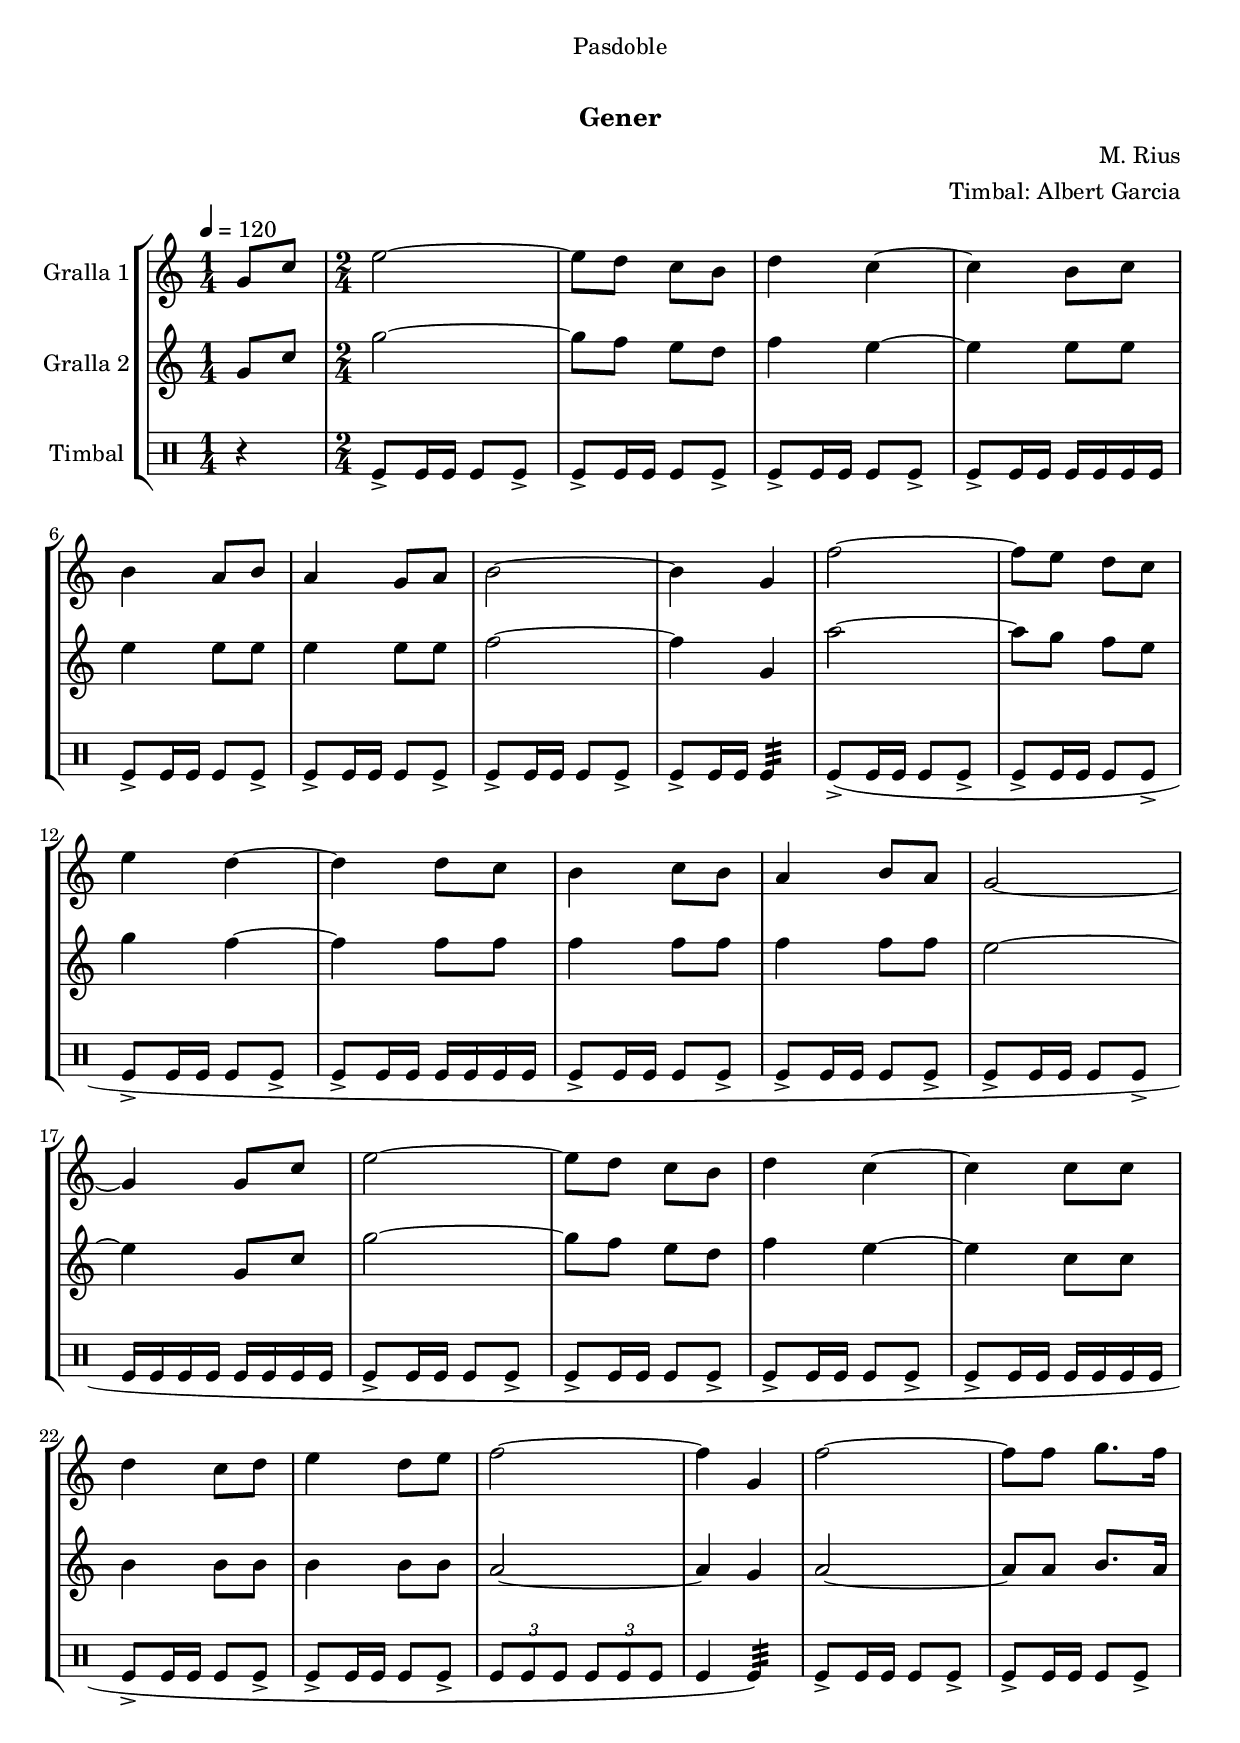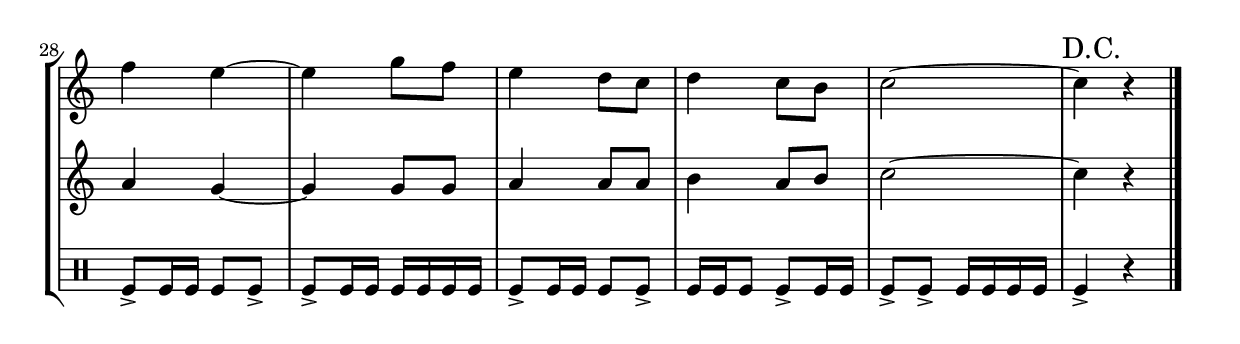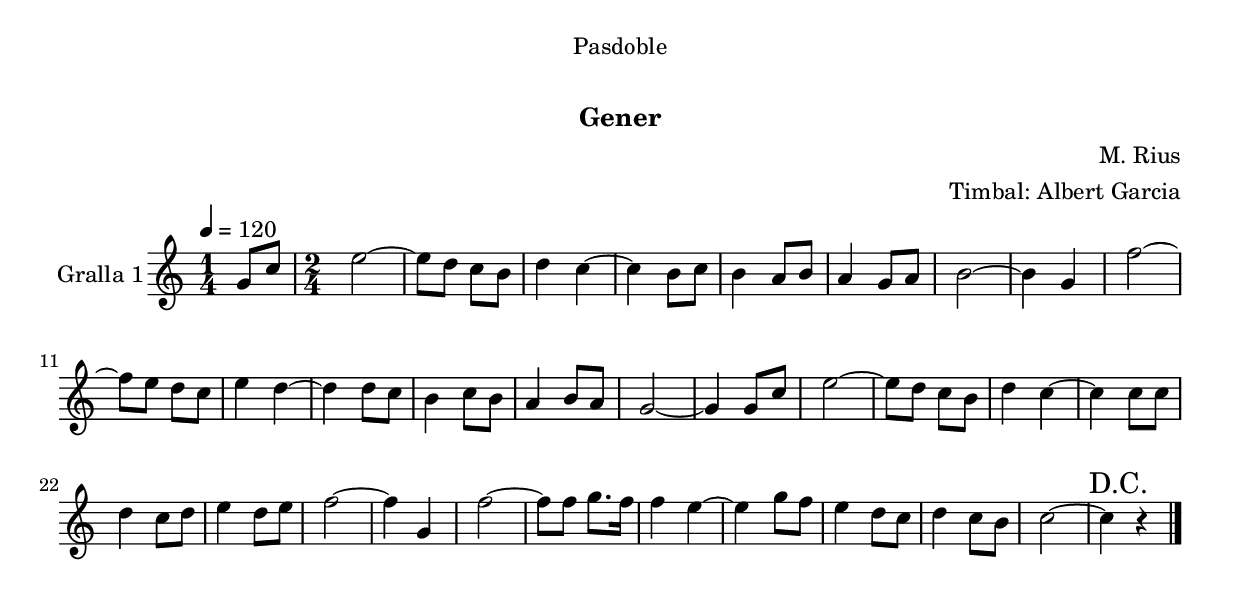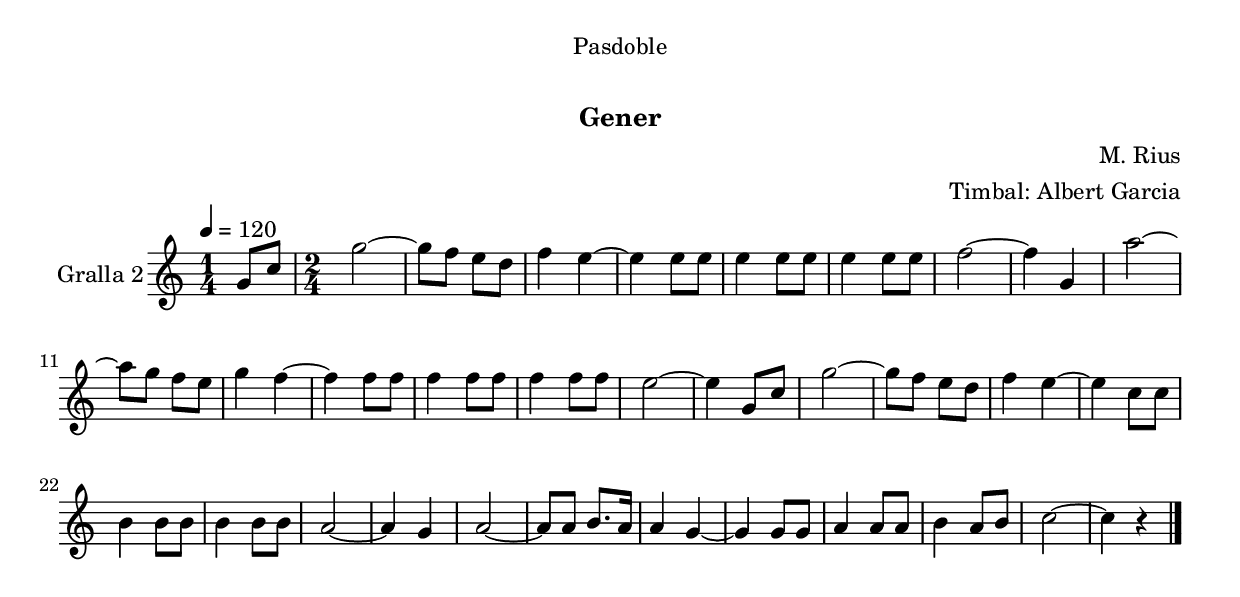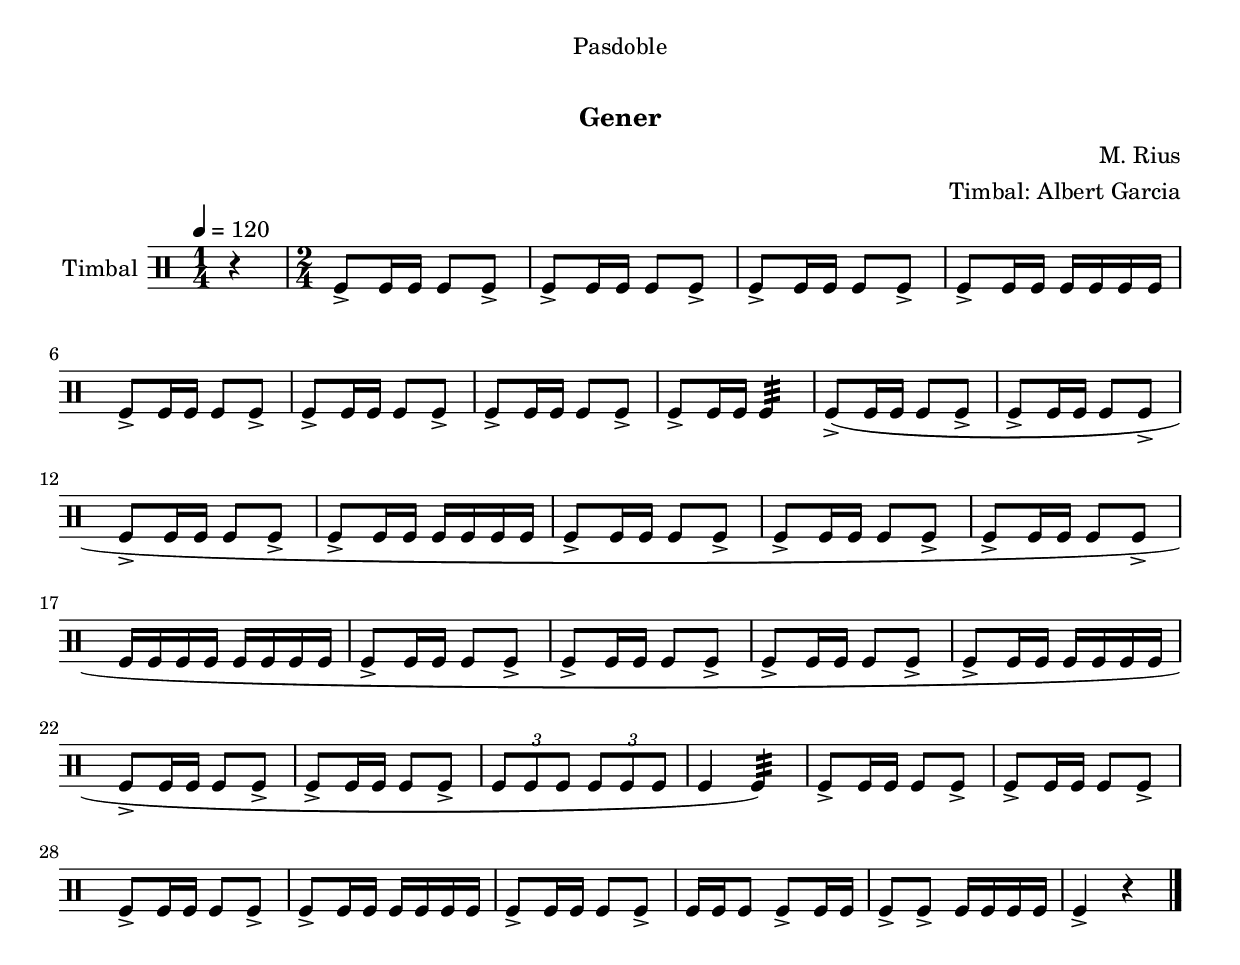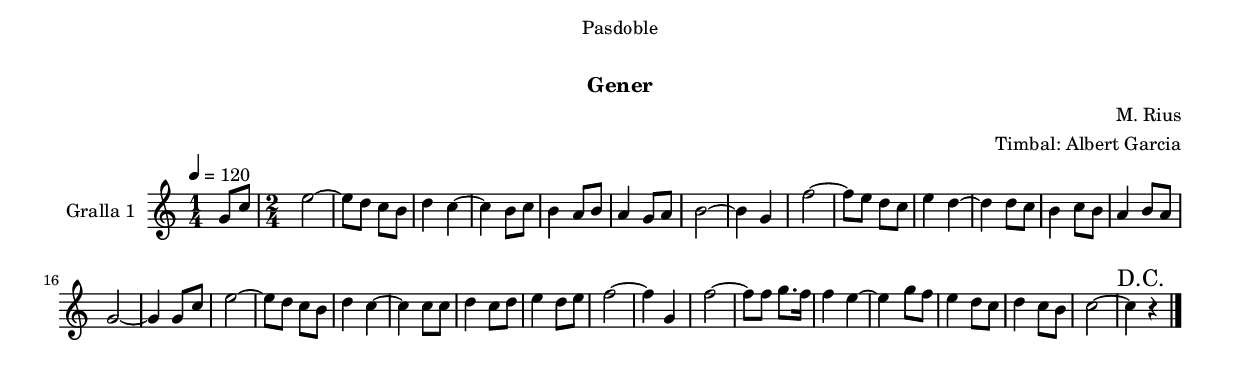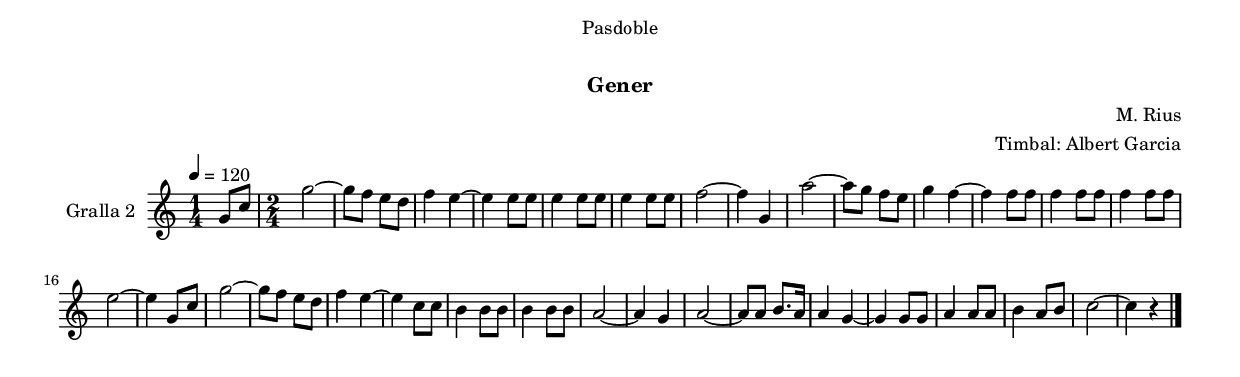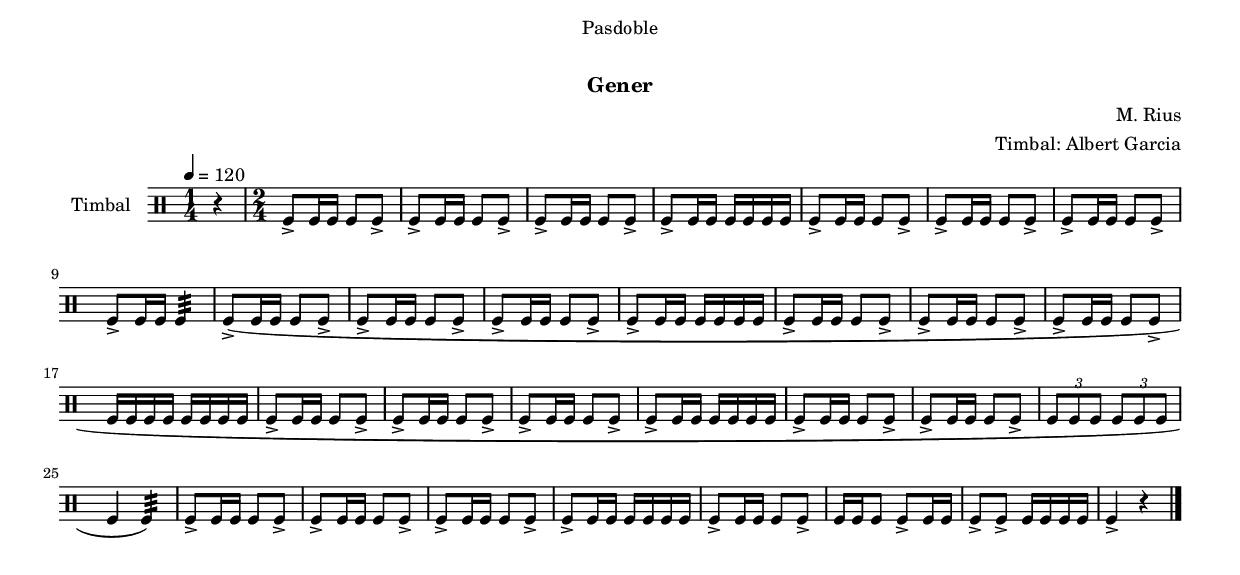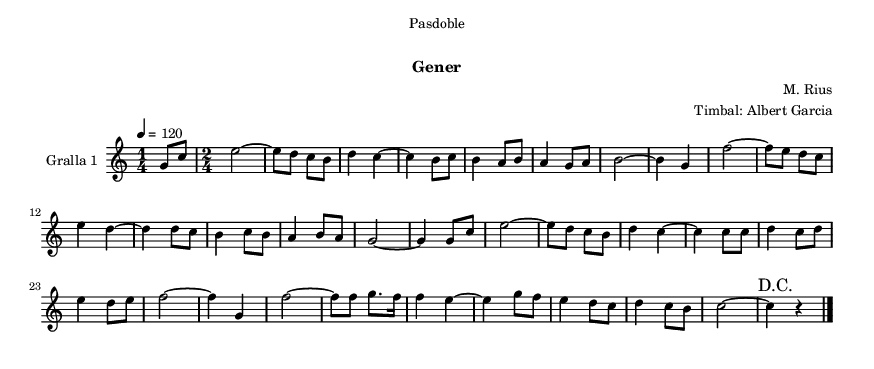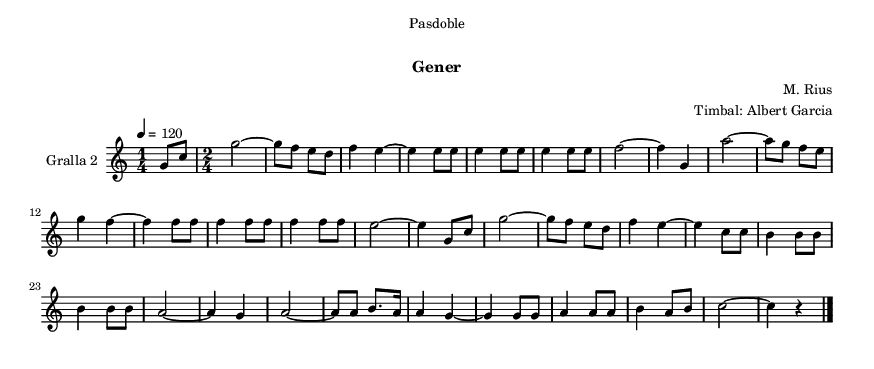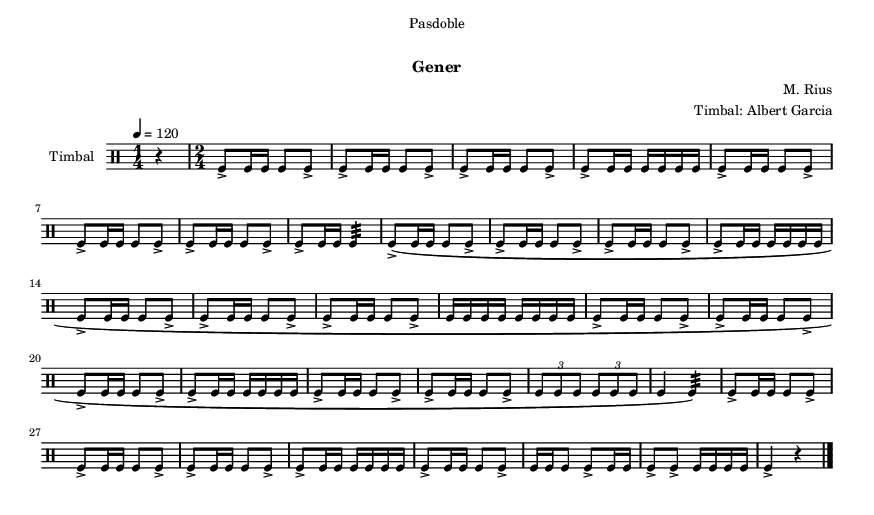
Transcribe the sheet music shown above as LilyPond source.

\version "2.16.0"

\header {
  dedication="Pasdoble"
  title="   "
  subtitle="Gener"
  subsubtitle=""
  poet=""
  meter=""
  piece=""
  composer="M. Rius"
  arranger="Timbal: Albert Garcia"
  opus=""
  instrument=""
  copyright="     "
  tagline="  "
}

liniaroAa =
\relative g'
{
  \tempo 4=120
  \clef treble
  \key c \major
  \time 1/4
  g8 c  |
  \time 2/4   e2 ~  |
  e8 d c b  |
  d4 c ~  |
  %05
  c4 b8 c  |
  b4 a8 b  |
  a4 g8 a  |
  b2 ~  |
  b4 g  |
  %10
  f'2 ~  |
  f8 e d c  |
  e4 d ~  |
  d4 d8 c  |
  b4 c8 b  |
  %15
  a4 b8 a  |
  g2 ~  |
  g4 g8 c  |
  e2 ~  |
  e8 d c b  |
  %20
  d4 c ~  |
  c4 c8 c  |
  d4 c8 d  |
  e4 d8 e  |
  f2 ~  |
  %25
  f4 g,  |
  f'2 ~  |
  f8 f g8. f16  |
  f4 e ~  |
  e4 g8 f  |
  %30
  e4 d8 c  |
  d4 c8 b  |
  c2 ~  |
  \mark "D.C." c4 r4  \bar "|." % kompletite
}

liniaroAb =
\relative g'
{
  \tempo 4=120
  \clef treble
  \key c \major
  \time 1/4
  g8 c  |
  \time 2/4   g'2 ~  |
  g8 f e d  |
  f4 e ~  |
  %05
  e4 e8 e  |
  e4 e8 e  |
  e4 e8 e  |
  f2 ~  |
  f4 g,  |
  %10
  a'2 ~  |
  a8 g f e  |
  g4 f ~  |
  f4 f8 f  |
  f4 f8 f  |
  %15
  f4 f8 f  |
  e2 ~  |
  e4 g,8 c  |
  g'2 ~  |
  g8 f e d  |
  %20
  f4 e ~  |
  e4 c8 c  |
  b4 b8 b  |
  b4 b8 b  |
  a2 ~  |
  %25
  a4 g  |
  a2 ~  |
  a8 a b8. a16  |
  a4 g ~  |
  g4 g8 g  |
  %30
  a4 a8 a  |
  b4 a8 b  |
  c2 ~  |
  c4 r4  \bar "|." % kompletite
}

liniaroAc =
\drummode
{
  \tempo 4=120
  \time 1/4
  r4  |
  \time 2/4   tomfl8-> tomfl16 tomfl tomfl8 tomfl->  |
  tomfl8-> tomfl16 tomfl tomfl8 tomfl->  |
  tomfl8-> tomfl16 tomfl tomfl8 tomfl->  |
  %05
  tomfl8-> tomfl16 tomfl tomfl tomfl tomfl tomfl  |
  tomfl8-> tomfl16 tomfl tomfl8 tomfl->  |
  tomfl8-> tomfl16 tomfl tomfl8 tomfl->  |
  tomfl8-> tomfl16 tomfl tomfl8 tomfl->  |
  tomfl8-> tomfl16 tomfl tomfl4:32   |
  %10
  tomfl8-> ( tomfl16 tomfl tomfl8 tomfl->  |
  tomfl8-> tomfl16 tomfl tomfl8 tomfl->  |
  tomfl8-> tomfl16 tomfl tomfl8 tomfl->  |
  tomfl8-> tomfl16 tomfl tomfl tomfl tomfl tomfl  |
  tomfl8-> tomfl16 tomfl tomfl8 tomfl->  |
  %15
  tomfl8-> tomfl16 tomfl tomfl8 tomfl->  |
  tomfl8-> tomfl16 tomfl tomfl8 tomfl->  |
  tomfl16 tomfl tomfl tomfl tomfl tomfl tomfl tomfl  |
  tomfl8-> tomfl16 tomfl tomfl8 tomfl->  |
  tomfl8-> tomfl16 tomfl tomfl8 tomfl->  |
  %20
  tomfl8-> tomfl16 tomfl tomfl8 tomfl->  |
  tomfl8-> tomfl16 tomfl tomfl tomfl tomfl tomfl  |
  tomfl8-> tomfl16 tomfl tomfl8 tomfl->  |
  tomfl8-> tomfl16 tomfl tomfl8 tomfl->  |
  \times 2/3 { tomfl8 tomfl tomfl } \times 2/3 { tomfl tomfl tomfl }  |
  %25
  tomfl4 tomfl:32 )  |
  tomfl8->  tomfl16 tomfl tomfl8 tomfl->  |
  tomfl8-> tomfl16 tomfl tomfl8 tomfl->  |
  tomfl8-> tomfl16 tomfl tomfl8 tomfl->  |
  tomfl8-> tomfl16 tomfl tomfl tomfl tomfl tomfl  |
  %30
  tomfl8-> tomfl16 tomfl tomfl8 tomfl->  |
  tomfl16 tomfl tomfl8 tomfl-> tomfl16 tomfl  |
  tomfl8-> tomfl-> tomfl16 tomfl tomfl tomfl  |
  tomfl4-> r4  \bar "|." % kompletite
}

\book {

\paper {
  print-page-number = false
  #(set-paper-size "a4")
  #(layout-set-staff-size 20)
}

\bookpart {
  \score {
    \new StaffGroup {
      \override Score.RehearsalMark #'self-alignment-X = #LEFT
      <<
        \new Staff \with {instrumentName = #"Gralla 1" } \liniaroAa
        \new Staff \with {instrumentName = #"Gralla 2" } \liniaroAb
        \new DrumStaff \with {instrumentName = #"Timbal" } \liniaroAc
      >>
    }
    \layout {}
  }\score { \unfoldRepeats
    \new StaffGroup {
      \override Score.RehearsalMark #'self-alignment-X = #LEFT
      <<
        \new Staff \with {instrumentName = #"Gralla 1" } \liniaroAa
        \new Staff \with {instrumentName = #"Gralla 2" } \liniaroAb
        \new DrumStaff \with {instrumentName = #"Timbal" } \liniaroAc
      >>
    }
    \midi {}
  }
}

\bookpart {
  \header {}
  \score {
    \new StaffGroup {
      \override Score.RehearsalMark #'self-alignment-X = #LEFT
      <<
        \new Staff \with {instrumentName = #"Gralla 1" } \liniaroAa
      >>
    }
    \layout {}
  }\score { \unfoldRepeats
    \new StaffGroup {
      \override Score.RehearsalMark #'self-alignment-X = #LEFT
      <<
        \new Staff \with {instrumentName = #"Gralla 1" } \liniaroAa
      >>
    }
    \midi {}
  }
}

\bookpart {
  \header {}
  \score {
    \new StaffGroup {
      \override Score.RehearsalMark #'self-alignment-X = #LEFT
      <<
        \new Staff \with {instrumentName = #"Gralla 2" } \liniaroAb
      >>
    }
    \layout {}
  }\score { \unfoldRepeats
    \new StaffGroup {
      \override Score.RehearsalMark #'self-alignment-X = #LEFT
      <<
        \new Staff \with {instrumentName = #"Gralla 2" } \liniaroAb
      >>
    }
    \midi {}
  }
}

\bookpart {
  \header {}
  \score {
    \new StaffGroup {
      \override Score.RehearsalMark #'self-alignment-X = #LEFT
      <<
        \new DrumStaff \with {instrumentName = #"Timbal" } \liniaroAc
      >>
    }
    \layout {}
  }\score { \unfoldRepeats
    \new StaffGroup {
      \override Score.RehearsalMark #'self-alignment-X = #LEFT
      <<
        \new DrumStaff \with {instrumentName = #"Timbal" } \liniaroAc
      >>
    }
    \midi {}
  }
}

}

\book {

\paper {
  print-page-number = false
  #(set-paper-size "a5landscape")
  #(layout-set-staff-size 16)
  #(define output-suffix "a5")
}

\bookpart {
  \header {}
  \score {
    \new StaffGroup {
      \override Score.RehearsalMark #'self-alignment-X = #LEFT
      <<
        \new Staff \with {instrumentName = #"Gralla 1" } \liniaroAa
      >>
    }
    \layout {}
  }
}

\bookpart {
  \header {}
  \score {
    \new StaffGroup {
      \override Score.RehearsalMark #'self-alignment-X = #LEFT
      <<
        \new Staff \with {instrumentName = #"Gralla 2" } \liniaroAb
      >>
    }
    \layout {}
  }
}

\bookpart {
  \header {}
  \score {
    \new StaffGroup {
      \override Score.RehearsalMark #'self-alignment-X = #LEFT
      <<
        \new DrumStaff \with {instrumentName = #"Timbal" } \liniaroAc
      >>
    }
    \layout {}
  }
}

}

\book {

\paper {
  print-page-number = false
  #(set-paper-size "a6landscape")
  #(layout-set-staff-size 12)
  #(define output-suffix "a6")
}

\bookpart {
  \header {}
  \score {
    \new StaffGroup {
      \override Score.RehearsalMark #'self-alignment-X = #LEFT
      <<
        \new Staff \with {instrumentName = #"Gralla 1" } \liniaroAa
      >>
    }
    \layout {}
  }
}

\bookpart {
  \header {}
  \score {
    \new StaffGroup {
      \override Score.RehearsalMark #'self-alignment-X = #LEFT
      <<
        \new Staff \with {instrumentName = #"Gralla 2" } \liniaroAb
      >>
    }
    \layout {}
  }
}

\bookpart {
  \header {}
  \score {
    \new StaffGroup {
      \override Score.RehearsalMark #'self-alignment-X = #LEFT
      <<
        \new DrumStaff \with {instrumentName = #"Timbal" } \liniaroAc
      >>
    }
    \layout {}
  }
}

}

